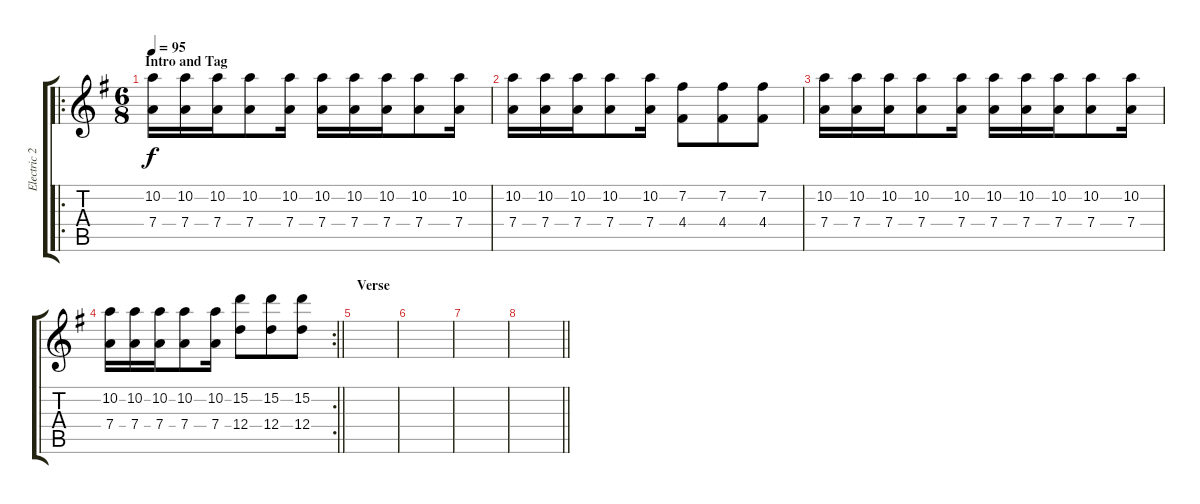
\track ("Electric 2" "Electric 2") {instrument distortionguitar}
\staff {score tabs}
\tuning (E4 B3 G3 D3 A2 E2) {hide}
\ro
\ts (6 8)
\section ("" "Intro and Tag")
\tempo 95
\clef g2
\ks g
(10.2 7.4).16{dy f instrument distortionguitar} (10.2 7.4).16 (10.2 7.4).16 (10.2 7.4).8 (10.2 7.4).16 (10.2 7.4).16 (10.2 7.4).16 (10.2 7.4).16 (10.2 7.4).8 (10.2 7.4).16 |
(10.2 7.4).16 (10.2 7.4).16 (10.2 7.4).16 (10.2 7.4).8 (10.2 7.4).16 (7.2 4.4).8 (7.2 4.4).8 (7.2 4.4).8 |
(10.2 7.4).16 (10.2 7.4).16 (10.2 7.4).16 (10.2 7.4).8 (10.2 7.4).16 (10.2 7.4).16 (10.2 7.4).16 (10.2 7.4).16 (10.2 7.4).8 (10.2 7.4).16 |
\rc 2
\barLineRight lightlight
(10.2 7.4).16 (10.2 7.4).16 (10.2 7.4).16 (10.2 7.4).8 (10.2 7.4).16 (15.2 12.4).8 (15.2 12.4).8 (15.2 12.4).8 |
\section ("" "Verse")
|
|
|
\barLineRight lightlight
